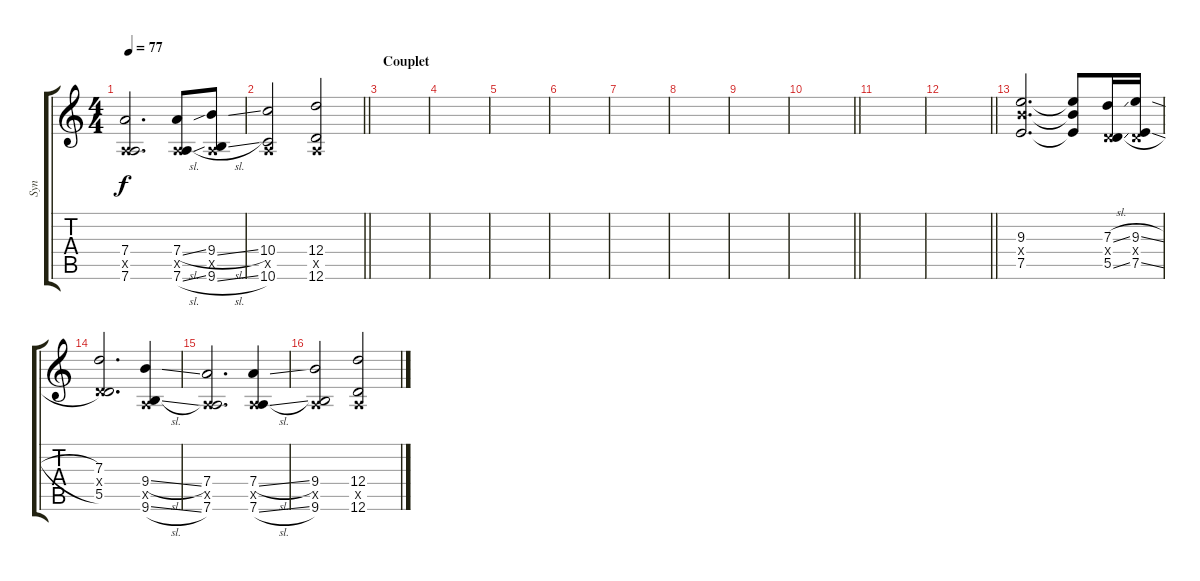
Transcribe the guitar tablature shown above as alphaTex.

\track ("Syn" "Syn") {instrument distortionguitar}
\staff {score tabs}
\tuning (E4 B3 G3 D3 A2 D2) {hide}
\ts (4 4)
\tempo 77
\clef g2
\ks c
(7.4 0.5{x} 7.6).2{d dy f} (7.4{sl} 0.5{x} 7.6{sl}).8 (9.4{sl} 0.5{x} 9.6{sl}).8 |
\barLineRight lightlight
(10.4 0.5{x} 10.6).2 (12.4 0.5{x} 12.6).2 |
\section ("" "Couplet")
|
|
|
|
|
|
|
\barLineRight lightlight
|
|
\barLineRight lightlight
|
(9.3 9.4{x} 7.5).2{d} (9.3{t} 9.4{t} 7.5{t}).8 (7.3{sl} 0.4{x} 5.5{sl}).16 (9.3{sl} 0.4{x} 7.5{sl}).16 |
(7.3 0.4{x} 5.5).2{d} (9.4{sl} 0.5{x} 9.6{sl}).4 |
(7.4 0.5{x} 7.6).2{d} (7.4{sl} 0.5{x} 7.6{sl}).4 |
(9.4 0.5{x} 9.6).2 (12.4 0.5{x} 12.6).2
